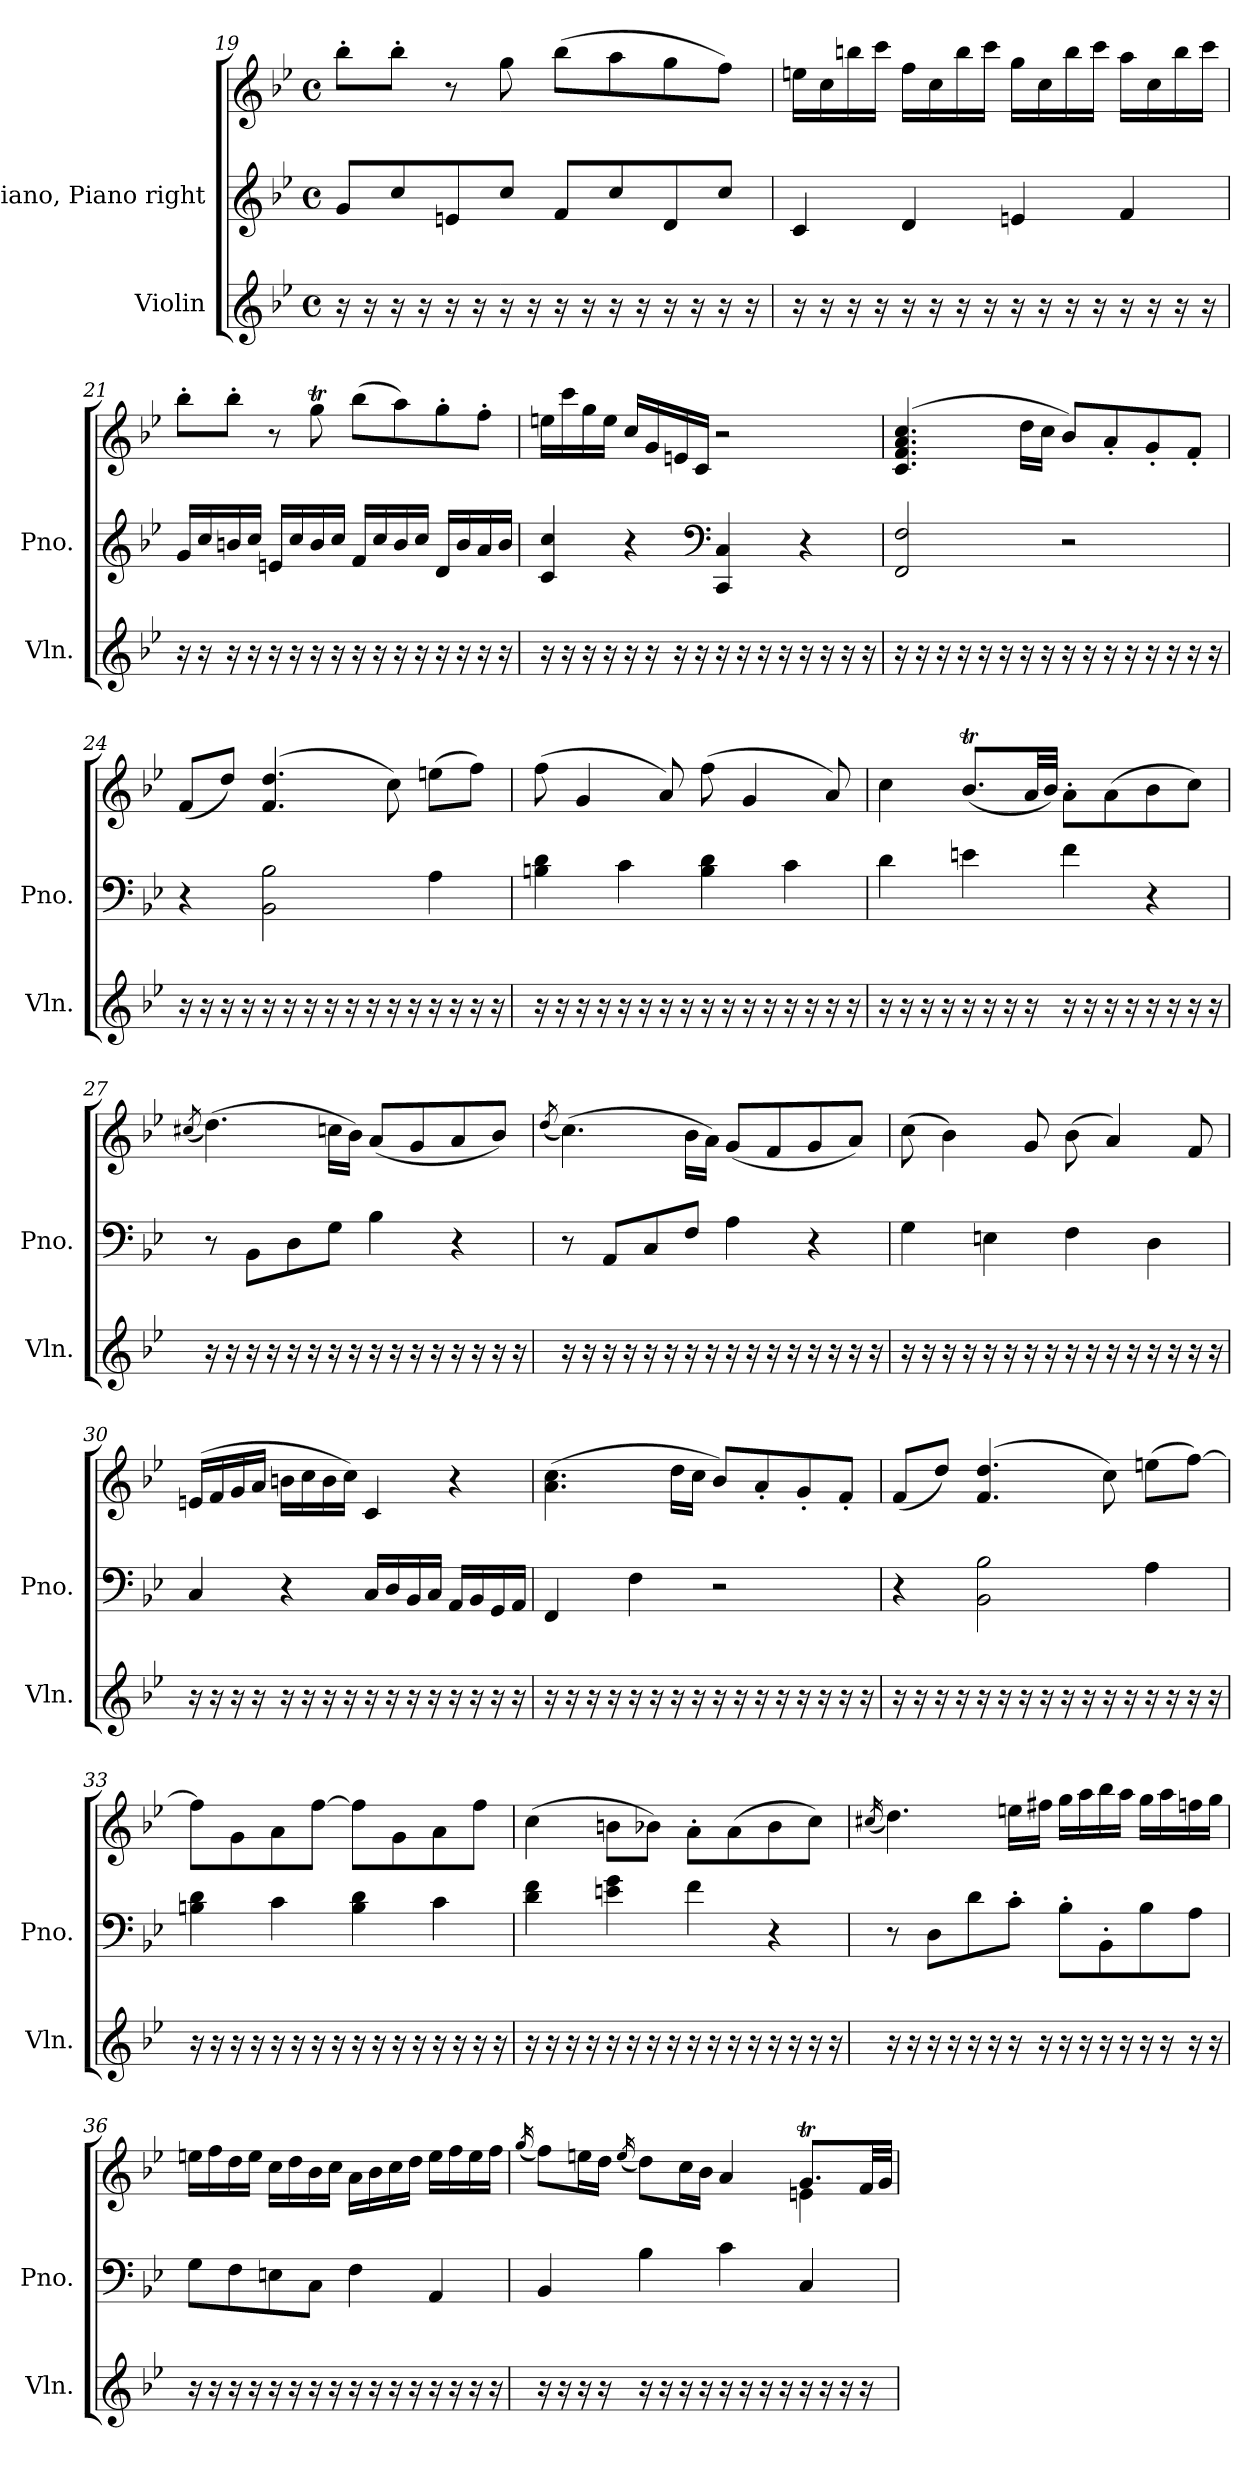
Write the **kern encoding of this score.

**kern	**kern	**kern
*part2	*part1	*part1
*staff3	*staff2	*staff1
*I"Violin	*I"Piano, Piano right	*
*I'Vln.	*I'Pno.	*
!!LO:PB:g=z
*clefG2	*clefG2	*clefG2
*k[b-e-]	*k[b-e-]	*k[b-e-]
*M4/4	*M4/4	*M4/4
*met(c)	*met(c)	*met(c)
=19	=19	=19
16r	8g/L	8bb-'\L
16r	.	.
16r	8cc/	8bb-'\J
16r	.	.
16r	8en/	8r
16r	.	.
16r	8cc/J	8gg\
16r	.	.
16r	8f/L	(>8bb-\L
16r	.	.
16r	8cc/	8aa\
16r	.	.
16r	8d/	8gg\
16r	.	.
16r	8cc/J	8ff\J)
16r	.	.
=20	=20	=20
16r	4c/	16een\LL
16r	.	16cc\
16r	.	16bbn\
16r	.	16ccc\JJ
16r	4d/	16ff\LL
16r	.	16cc\
16r	.	16bb\
16r	.	16ccc\JJ
16r	4en/	16gg\LL
16r	.	16cc\
16r	.	16bb\
16r	.	16ccc\JJ
16r	4f/	16aa\LL
16r	.	16cc\
16r	.	16bb\
16r	.	16ccc\JJ
!!LO:LB:g=z
=21	=21	=21
16r	16g/LL	8bb-'\L
16r	16cc/	.
16r	16bn/	8bb-'\J
16r	16cc/JJ	.
16r	16en/LL	8r
16r	16cc/	.
16r	16b/	8ggT\
16r	16cc/JJ	.
16r	16f/LL	(>8bb-\L
16r	16cc/	.
16r	16b/	8aa\)
16r	16cc/JJ	.
16r	16d/LL	8gg'\
16r	16b/	.
16r	16a/	8ff'\J
16r	16b/JJ	.
=22	=22	=22
16r	4c/ 4cc/	16een\LL
16r	.	16ccc\
16r	.	16gg\
16r	.	16ee\JJ
16r	4r	16cc/LL
16r	.	16g/
16r	.	16en/
16r	.	16c/JJ
*	*clefF4	*
16r	4CC/ 4C/	2r
16r	.	.
16r	.	.
16r	.	.
16r	4r	.
16r	.	.
16r	.	.
16r	.	.
!!LO:LB:g=z
=23	=23	=23
16r	2FF/ 2F/	(>4.c/ 4.f/ 4.a/ 4.cc/
16r	.	.
16r	.	.
16r	.	.
16r	.	.
16r	.	.
16r	.	16dd\LL
16r	.	16cc\JJ
16r	2r	8b-/L)
16r	.	.
16r	.	8a'/
16r	.	.
16r	.	8g'/
16r	.	.
16r	.	8f'/J
16r	.	.
=24	=24	=24
16r	4r	(<8f/L
16r	.	.
16r	.	8dd/J)
16r	.	.
16r	2BB-\ 2B-\	(>4.f/ 4.dd/
16r	.	.
16r	.	.
16r	.	.
16r	.	.
16r	.	.
16r	.	8cc\)
16r	.	.
16r	4A\	(>8een\L
16r	.	.
16r	.	8ff\J)
16r	.	.
!!LO:PB:g=z
=25	=25	=25
16r	4Bn\ 4d\	(>8ff\
16r	.	.
16r	.	4g/
16r	.	.
16r	4c\	.
16r	.	.
16r	.	8a/)
16r	.	.
16r	4B\ 4d\	(>8ff\
16r	.	.
16r	.	4g/
16r	.	.
16r	4c\	.
16r	.	.
16r	.	8a/)
16r	.	.
=26	=26	=26
16r	4d\	4cc\
16r	.	.
16r	.	.
16r	.	.
16r	4en\	(<8.b-T/L
16r	.	.
16r	.	.
16r	.	32a/LL
.	.	32b-/JJJ)
16r	4f\	8a'\L
16r	.	.
16r	.	(>8a\
16r	.	.
16r	4r	8b-\
16r	.	.
16r	.	8cc\J)
16r	.	.
!!LO:LB:g=z
=27	=27	=27
.	.	(<8qcc#X/
16r	8r	(>4.dd\)
16r	.	.
16r	8BB-\L	.
16r	.	.
16r	8D\	.
16r	.	.
16r	8G\J	16ccn\LL
16r	.	16b-\JJ)
16r	4B-\	(<8a/L
16r	.	.
16r	.	8g/
16r	.	.
16r	4r	8a/
16r	.	.
16r	.	8b-/J)
16r	.	.
=28	=28	=28
.	.	(<8qdd/
16r	8r	(>4.cc\)
16r	.	.
16r	8AA/L	.
16r	.	.
16r	8C/	.
16r	.	.
16r	8F/J	16b-\LL
16r	.	16a\JJ)
16r	4A\	(<8g/L
16r	.	.
16r	.	8f/
16r	.	.
16r	4r	8g/
16r	.	.
16r	.	8a/J)
16r	.	.
!!LO:LB:g=z
=29	=29	=29
16r	4G\	(>8cc\
16r	.	.
16r	.	4b-\)
16r	.	.
16r	4En\	.
16r	.	.
16r	.	8g/
16r	.	.
16r	4F\	(>8b-\
16r	.	.
16r	.	4a/)
16r	.	.
16r	4D\	.
16r	.	.
16r	.	8f/
16r	.	.
=30	=30	=30
16r	4C/	(>16en/LL
16r	.	16f/
16r	.	16g/
16r	.	16a/JJ
16r	4r	16bn\LL
16r	.	16cc\
16r	.	16b\
16r	.	16cc\JJ)
16r	16C/LL	4c/
16r	16D/	.
16r	16BB-/	.
16r	16C/JJ	.
16r	16AA/LL	4r
16r	16BB-/	.
16r	16GG/	.
16r	16AA/JJ	.
!!LO:PB:g=z
=31	=31	=31
16r	4FF/	(>4.a\ 4.cc\
16r	.	.
16r	.	.
16r	.	.
16r	4F\	.
16r	.	.
16r	.	16dd\LL
16r	.	16cc\JJ
16r	2r	8b-/L)
16r	.	.
16r	.	8a'/
16r	.	.
16r	.	8g'/
16r	.	.
16r	.	8f'/J
16r	.	.
=32	=32	=32
16r	4r	(<8f/L
16r	.	.
16r	.	8dd/J)
16r	.	.
16r	2BB-\ 2B-\	(>4.f/ 4.dd/
16r	.	.
16r	.	.
16r	.	.
16r	.	.
16r	.	.
16r	.	8cc\)
16r	.	.
16r	4A\	(>8een\L
16r	.	.
16r	.	[8ff\J)
16r	.	.
!!LO:LB:g=z
=33	=33	=33
16r	4Bn\ 4d\	8ff\L]
16r	.	.
16r	.	8g\
16r	.	.
16r	4c\	8a\
16r	.	.
16r	.	[8ff\J
16r	.	.
16r	4B\ 4d\	8ff\L]
16r	.	.
16r	.	8g\
16r	.	.
16r	4c\	8a\
16r	.	.
16r	.	8ff\J
16r	.	.
=34	=34	=34
16r	4d\ 4f\	(>4cc\
16r	.	.
16r	.	.
16r	.	.
16r	4en\ 4g\	8bn\L
16r	.	.
16r	.	8b-X\J)
16r	.	.
16r	4f\	8a'\L
16r	.	.
16r	.	(>8a\
16r	.	.
16r	4r	8b-\
16r	.	.
16r	.	8cc\J)
16r	.	.
!!LO:LB:g=z
=35	=35	=35
.	.	(<16qcc#X/
16r	8r	4.dd\)
16r	.	.
16r	8D\L	.
16r	.	.
16r	8d\	.
16r	.	.
16r	8c'\J	16een\LL
16r	.	16ff#X\JJ
16r	8B-'\L	16gg\LL
16r	.	16aa\
16r	8BB-'\	16bb-\
16r	.	16aa\JJ
16r	8B-\	16gg\LL
16r	.	16aa\
16r	8A\J	16ffn\
16r	.	16gg\JJ
=36	=36	=36
16r	8G\L	16een\LL
16r	.	16ff\
16r	8F\	16dd\
16r	.	16ee\JJ
16r	8En\	16cc\LL
16r	.	16dd\
16r	8C\J	16b-\
16r	.	16cc\JJ
16r	4F\	16a\LL
16r	.	16b-\
16r	.	16cc\
16r	.	16dd\JJ
16r	4AA/	16ee\LL
16r	.	16ff\
16r	.	16ee\
16r	.	16ff\JJ
!!LO:PB:g=z
=37	=37	=37
.	.	(<16qgg/
*	*	*^
16r	4BB-/	8ff\L)	2.ryy
16r	.	.	.
16r	.	16een\L	.
16r	.	16dd\JJ	.
.	.	(<16qee/	.
16r	4B-\	8dd\L)	.
16r	.	.	.
16r	.	16cc\L	.
16r	.	16b-\JJ	.
16r	4c\	4a/	.
16r	.	.	.
16r	.	.	.
16r	.	.	.
16r	4C/	8.gT/L	4en\
16r	.	.	.
16r	.	.	.
16r	.	32f/LL	.
.	.	32g/JJJ	.
*	*	*v	*v
=	=	=
*-	*-	*-
